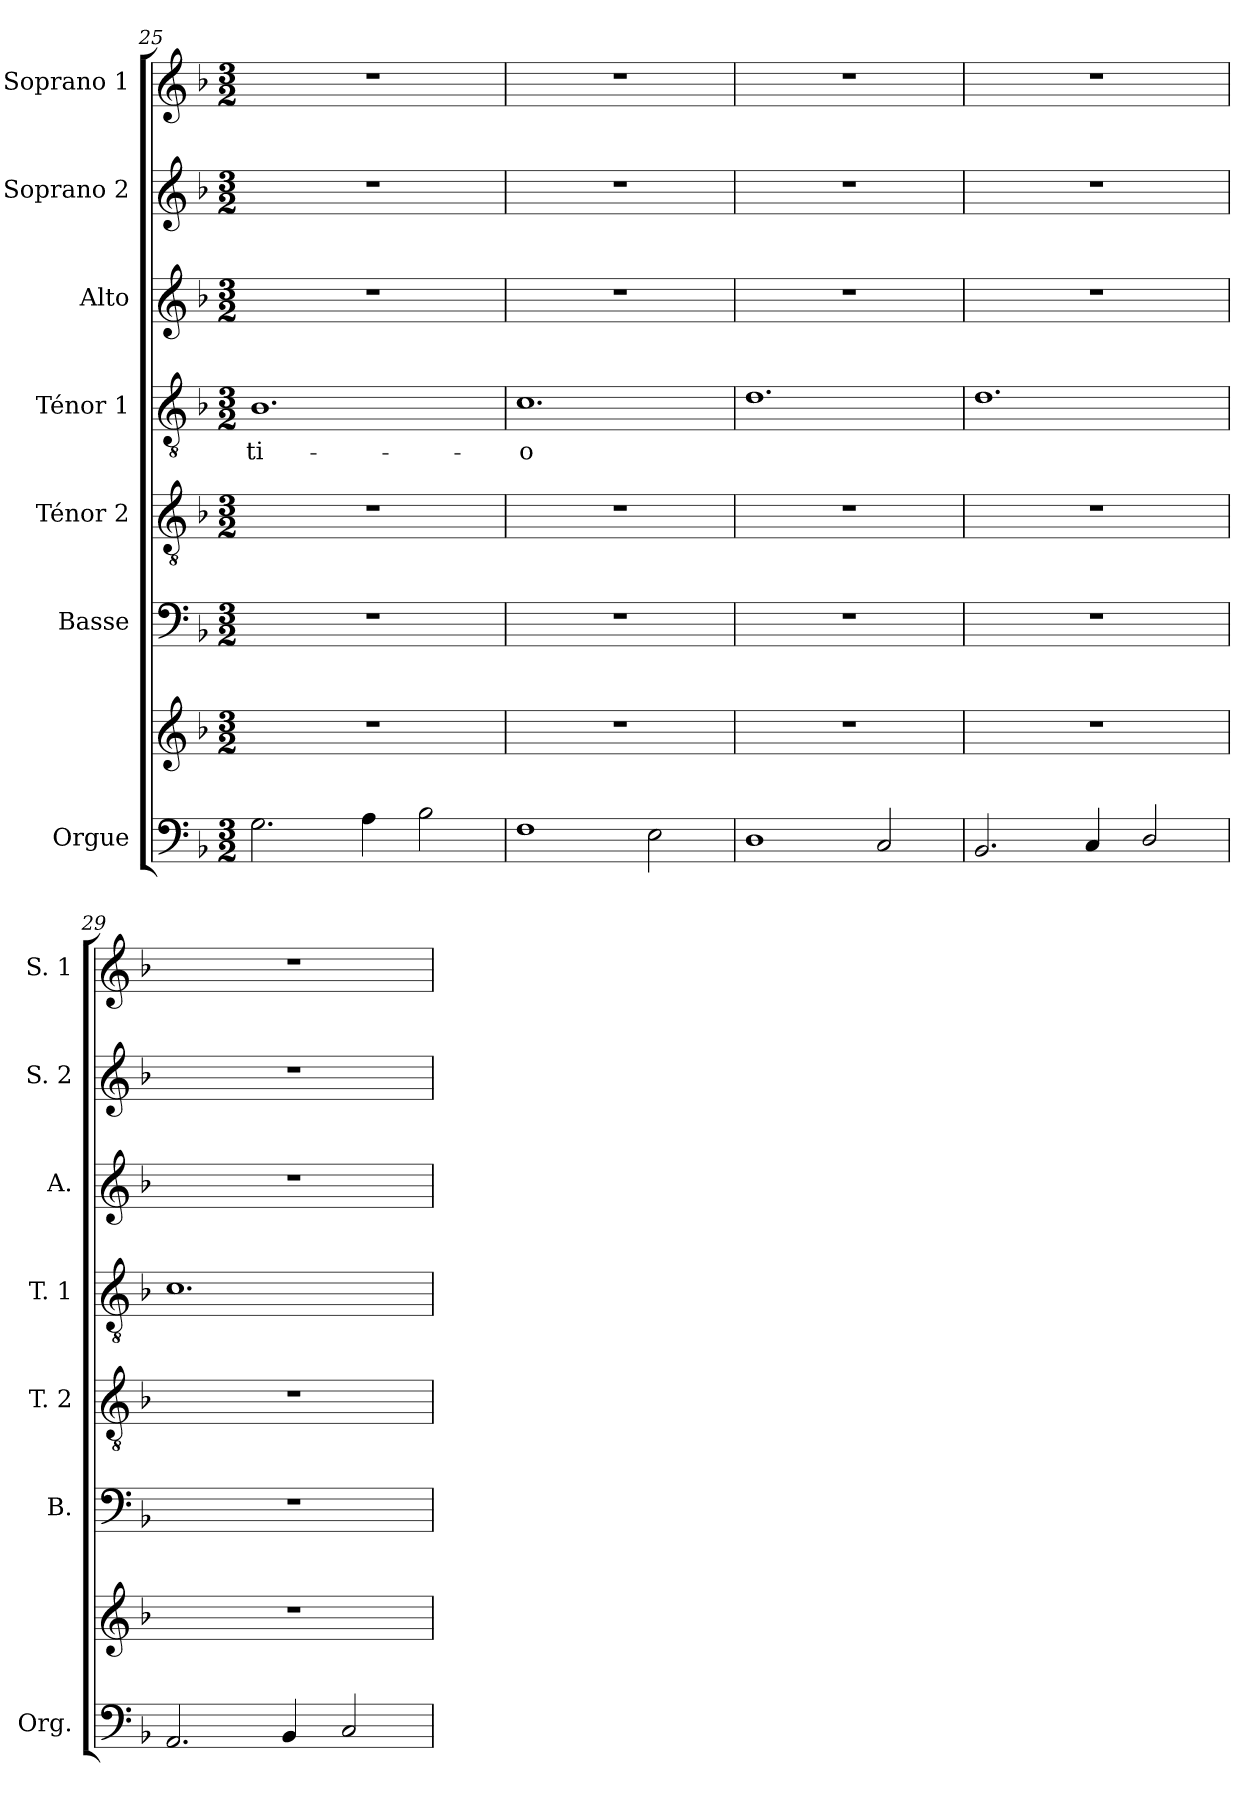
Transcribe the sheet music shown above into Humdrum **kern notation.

**kern	**kern	**kern	**kern	**kern	**text	**kern	**kern	**kern
*part7	*part7	*part6	*part5	*part4	*part4	*part3	*part2	*part1
*staff8	*staff7	*staff6	*staff5	*staff4	*staff4	*staff3	*staff2	*staff1
*I"Orgue	*	*I"Basse	*I"Ténor 2	*I"Ténor 1	*	*I"Alto	*I"Soprano 2	*I"Soprano 1
*I'Org.	*	*I'B.	*I'T. 2	*I'T. 1	*	*I'A.	*I'S. 2	*I'S. 1
!!LO:LB:g=z
*clefF4	*clefG2	*clefF4	*clefGv2	*clefGv2	*	*clefG2	*clefG2	*clefG2
*k[b-]	*k[b-]	*k[b-]	*k[b-]	*k[b-]	*	*k[b-]	*k[b-]	*k[b-]
*M3/2	*M3/2	*M3/2	*M3/2	*M3/2	*	*M3/2	*M3/2	*M3/2
=25	=25	=25	=25	=25	=25	=25	=25	=25
!	!	!	!	!	!LO:LY:b	!	!	!
2.G\	1.r	1.r	1.r	1.B-	-ti-	1.r	1.r	1.r
4A\	.	.	.	.	.	.	.	.
2B-\	.	.	.	.	.	.	.	.
=26	=26	=26	=26	=26	=26	=26	=26	=26
!	!	!	!	!	!LO:LY:b	!	!	!
1F	1.r	1.r	1.r	1.c	-o	1.r	1.r	1.r
2E\	.	.	.	.	.	.	.	.
=27	=27	=27	=27	=27	=27	=27	=27	=27
1D	1.r	1.r	1.r	1.d	.	1.r	1.r	1.r
2C/	.	.	.	.	.	.	.	.
=28	=28	=28	=28	=28	=28	=28	=28	=28
2.BB-/	1.r	1.r	1.r	1.d	.	1.r	1.r	1.r
4C/	.	.	.	.	.	.	.	.
2D/	.	.	.	.	.	.	.	.
=29	=29	=29	=29	=29	=29	=29	=29	=29
2.AA/	1.r	1.r	1.r	1.c	.	1.r	1.r	1.r
4BB-/	.	.	.	.	.	.	.	.
2C/	.	.	.	.	.	.	.	.
=	=	=	=	=	=	=	=	=
*-	*-	*-	*-	*-	*-	*-	*-	*-
